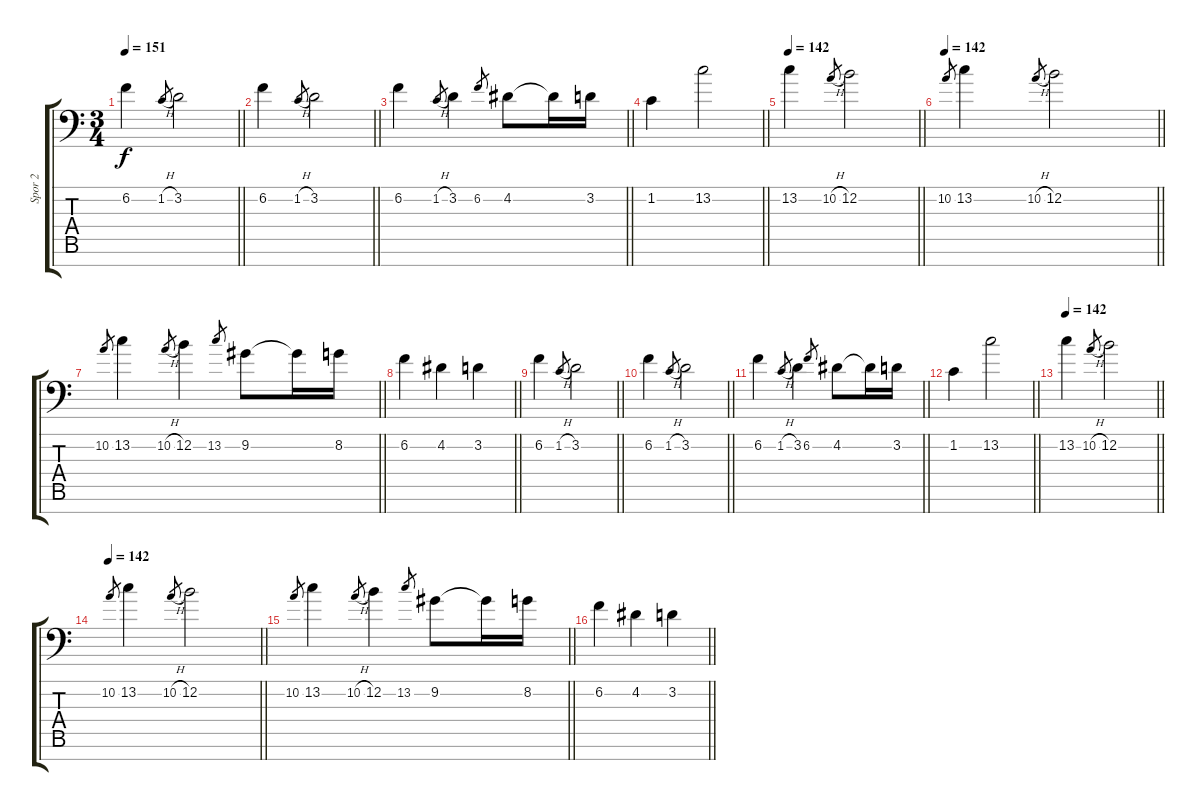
\track ("Spor 2" "Spor 2") {instrument acousticgrandpiano}
\staff {score tabs}
\tuning (E4 B3 G3 D3 A2 E2 C-1) {hide}
\ts (3 4)
\tempo 151
\clef f4
\barLineRight lightlight
\ks c
6.2.4{dy f} 1.2{h}.8{gr} 3.2.2 |
\barLineRight lightlight
6.2.4 1.2{h}.8{gr} 3.2.2 |
\barLineRight lightlight
6.2.4 1.2{h}.8{gr} 3.2.4 6.2.8{gr} 4.2.8 4.2{t}.16 3.2.16 |
\barLineRight lightlight
1.2.4 13.2.2 |
\tempo 142
\barLineRight lightlight
13.2.4 10.2{h}.8{gr} 12.2.2 |
\tempo 142
\barLineRight lightlight
10.2.8{gr} 13.2.4 10.2{h}.8{gr} 12.2.2 |
\barLineRight lightlight
10.2.8{gr} 13.2.4 10.2{h}.8{gr} 12.2.4 13.2.8{gr} 9.2.8 9.2{t}.16 8.2.16 |
\barLineRight lightlight
6.2.4 4.2.4 3.2.4 |
\barLineRight lightlight
6.2.4 1.2{h}.8{gr} 3.2.2 |
\barLineRight lightlight
6.2.4 1.2{h}.8{gr} 3.2.2 |
\barLineRight lightlight
6.2.4 1.2{h}.8{gr} 3.2.4 6.2.8{gr} 4.2.8 4.2{t}.16 3.2.16 |
\barLineRight lightlight
1.2.4 13.2.2 |
\tempo 142
\barLineRight lightlight
13.2.4 10.2{h}.8{gr} 12.2.2 |
\tempo 142
\barLineRight lightlight
10.2.8{gr} 13.2.4 10.2{h}.8{gr} 12.2.2 |
\barLineRight lightlight
10.2.8{gr} 13.2.4 10.2{h}.8{gr} 12.2.4 13.2.8{gr} 9.2.8 9.2{t}.16 8.2.16 |
\barLineRight lightlight
6.2.4 4.2.4 3.2.4
